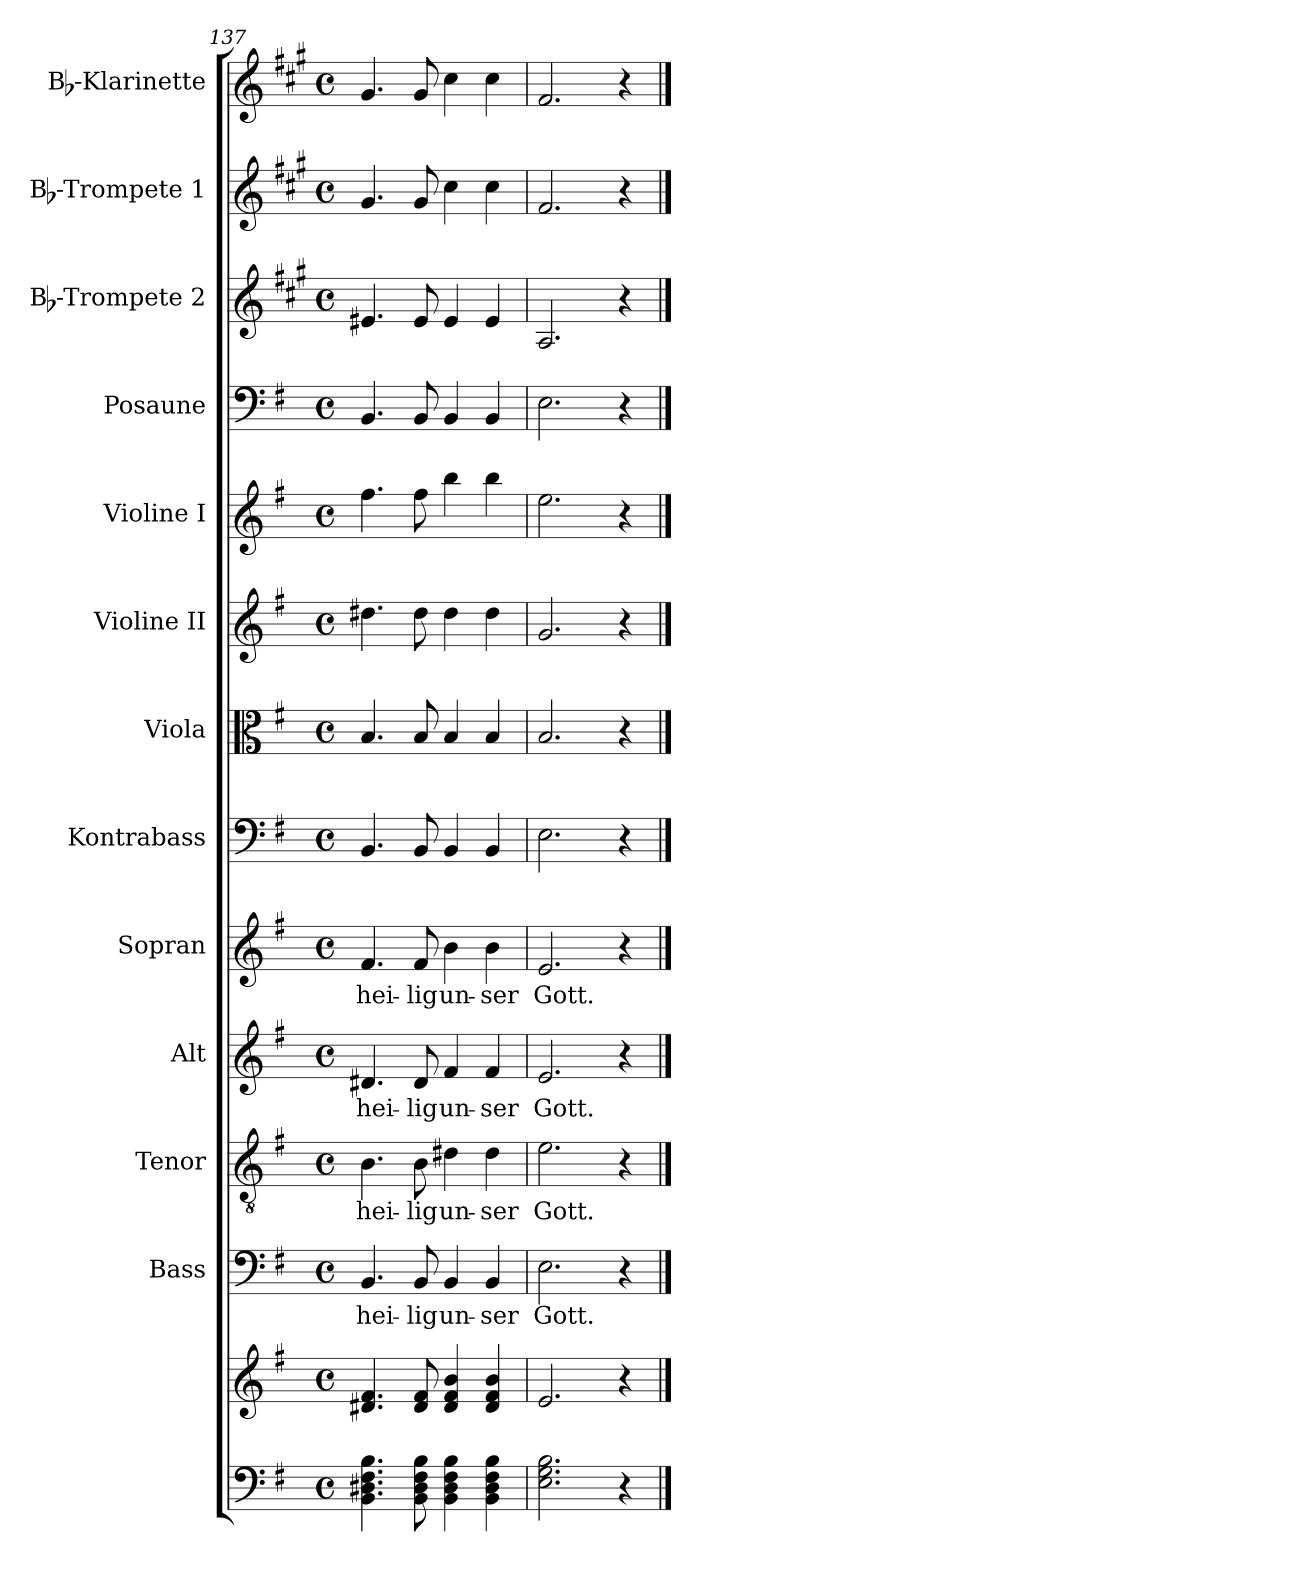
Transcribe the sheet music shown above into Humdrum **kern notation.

**kern	**kern	**kern	**text	**kern	**text	**kern	**text	**kern	**text	**kern	**kern	**kern	**kern	**kern	**kern	**kern	**kern
*part13	*part13	*part12	*part12	*part11	*part11	*part10	*part10	*part9	*part9	*part8	*part7	*part6	*part5	*part4	*part3	*part2	*part1
*staff14	*staff13	*staff12	*staff12	*staff11	*staff11	*staff10	*staff10	*staff9	*staff9	*staff8	*staff7	*staff6	*staff5	*staff4	*staff3	*staff2	*staff1
*	*	*I"Bass	*	*I"Tenor	*	*I"Alt	*	*I"Sopran	*	*I"Kontrabass	*I"Viola	*I"Violine II	*I"Violine I	*I"Posaune	*I"Bb-Trompete 2	*I"Bb-Trompete 1	*I"Bb-Klarinette
*	*	*I'B.	*	*I'T.	*	*I'A.	*	*I'S.	*	*I'Kb.	*I'Vla.	*I'Vl. II	*I'Vl. I	*I'Pos.	*I'Bb Trp. 2	*I'Bb Trp. 1	*I'Bb Kl.
*clefF4	*clefG2	*clefF4	*	*clefGv2	*	*clefG2	*	*clefG2	*	*clefF4	*clefC3	*clefG2	*clefG2	*clefF4	*clefG2	*clefG2	*clefG2
*	*	*	*	*	*	*	*	*	*	*ITrd7c12	*	*	*	*	*ITrd1c2	*ITrd1c2	*ITrd1c2
*k[f#]	*k[f#]	*k[f#]	*	*k[f#]	*	*k[f#]	*	*k[f#]	*	*k[f#]	*k[f#]	*k[f#]	*k[f#]	*k[f#]	*k[f#]	*k[f#]	*k[f#]
*G:	*G:	*G:	*	*G:	*	*G:	*	*G:	*	*G:	*G:	*G:	*G:	*G:	*G:	*G:	*G:
*M4/4	*M4/4	*M4/4	*	*M4/4	*	*M4/4	*	*M4/4	*	*M4/4	*M4/4	*M4/4	*M4/4	*M4/4	*M4/4	*M4/4	*M4/4
*met(c)	*met(c)	*met(c)	*	*met(c)	*	*met(c)	*	*met(c)	*	*met(c)	*met(c)	*met(c)	*met(c)	*met(c)	*met(c)	*met(c)	*met(c)
=137	=137	=137	=137	=137	=137	=137	=137	=137	=137	=137	=137	=137	=137	=137	=137	=137	=137
!	!	!	!LO:LY:b	!	!LO:LY:b	!	!LO:LY:b	!	!LO:LY:b	!	!	!	!	!	!	!	!
4.BB\ 4.D#X\ 4.F#\ 4.B\	4.d#X/ 4.f#/	4.BB/	hei-	4.B\	hei-	4.d#X/	hei-	4.f#/	hei-	4.BBB/	4.B/	4.dd#X\	4.ff#\	4.BB/	4.d#X/	4.f#/	4.f#/
!	!	!	!LO:LY:b	!	!LO:LY:b	!	!LO:LY:b	!	!LO:LY:b	!	!	!	!	!	!	!	!
8BB\ 8D#\ 8F#\ 8B\	8d#/ 8f#/	8BB/	-lig	8B\	-lig	8d#/	-lig	8f#/	-lig	8BBB/	8B/	8dd#\	8ff#\	8BB/	8d#/	8f#/	8f#/
!	!	!	!LO:LY:b	!	!LO:LY:b	!	!LO:LY:b	!	!LO:LY:b	!	!	!	!	!	!	!	!
4BB\ 4D#\ 4F#\ 4B\	4d#/ 4f#/ 4b/	4BB/	un-	4d#X\	un-	4f#/	un-	4b\	un-	4BBB/	4B/	4dd#\	4bb\	4BB/	4d#/	4b\	4b\
!	!	!	!LO:LY:b	!	!LO:LY:b	!	!LO:LY:b	!	!LO:LY:b	!	!	!	!	!	!	!	!
4BB\ 4D#\ 4F#\ 4B\	4d#/ 4f#/ 4b/	4BB/	-ser	4d#\	-ser	4f#/	-ser	4b\	-ser	4BBB/	4B/	4dd#\	4bb\	4BB/	4d#/	4b\	4b\
=138	=138	=138	=138	=138	=138	=138	=138	=138	=138	=138	=138	=138	=138	=138	=138	=138	=138
!	!	!	!LO:LY:b	!	!LO:LY:b	!	!LO:LY:b	!	!LO:LY:b	!	!	!	!	!	!	!	!
2.E\ 2.G\ 2.B\	2.e/	2.E\	Gott.	2.e\	Gott.	2.e/	Gott.	2.e/	Gott.	2.EE\	2.B/	2.g/	2.ee\	2.E\	2.G/	2.e/	2.e/
4r	4r	4r	.	4r	.	4r	.	4r	.	4r	4r	4r	4r	4r	4r	4r	4r
==	==	==	==	==	==	==	==	==	==	==	==	==	==	==	==	==	==
*-	*-	*-	*-	*-	*-	*-	*-	*-	*-	*-	*-	*-	*-	*-	*-	*-	*-
